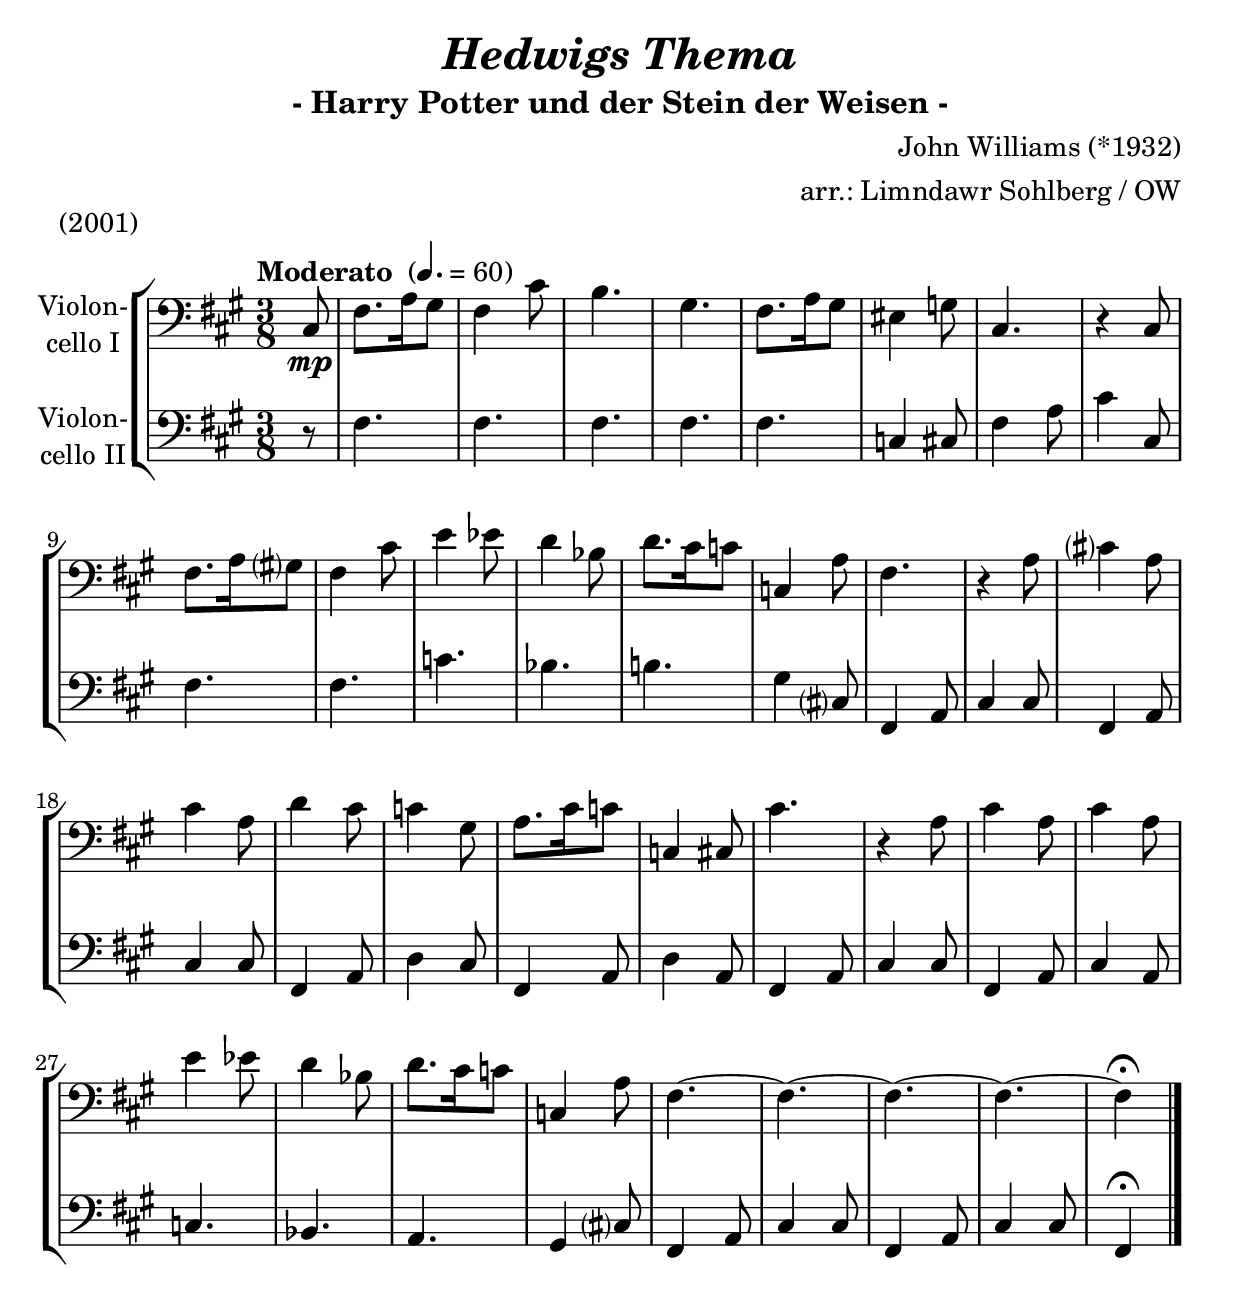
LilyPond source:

\version "2.18.2"
\include "deutsch.ly"

#(set-global-staff-size 24)

\header {
  title     = \markup \bold \italic "Hedwigs Thema"
  subtitle  = "- Harry Potter und der Stein der Weisen -"
  composer  = "John Williams (*1932)"
  arranger  = "arr.: Limndawr Sohlberg / OW"
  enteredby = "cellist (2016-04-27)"
  piece     = "(2001)"
}

voiceconsts = {
  \key e \minor
  \time 3/8
  \clef "bass"
  \tempo "Moderato " 4.=60
  % \numericTimeSignature
  \compressFullBarRests
  \set tupletSpannerDuration = #(ly:make-moment 1 4)
  % Set default beaming for all staves
%  \set Timing.beamExceptions = #'()
%  \set Timing.baseMoment     = #(ly:make-moment 1 4)
%  \set Timing.beatStructure  = #'(1 1 1 1)
}

%mifl= "oboe"
mihi= "trumpet"
mist = "string ensemble 1"
%miva = "pizzicato strings"
milo = "bassoon"
%milo = "drawbar organ"
%miba = "harpsichord"
miba = "electric bass (finger)"

va = \relative c' {
  \voiceconsts

  \partial 8 h8\mp
  e8. g16 fis8
  e4 h'8
  a4.
  fis
  e8. g16 fis8
  dis4 f8
  h,4.
  r4 h8

  e8. g16 fis?8
  e4 h'8
  d4 des8
  c4 as8
  c8. h16 b8
  b,4 g'8
  e4.
  r4 g8

  h?4 g8
  h4 g8
  c4 h8
  b4 fis8
  g8. h16 b8
  b,4 h8
  h'4.
  r4 g8

  h4 g8
  h4 g8
  d'4 des8
  c4 as8
  c8. h16 b8
  b,4 g'8
  e4.~
  e~
  
  e~
  e~
  e4\fermata \bar "|."
}

vb = \relative c' {
  \voiceconsts

  \partial 8 r8
  e4.
  e
  e
  e
  e
  b4 h8
  e4 g8
  h4 h,8

  e4.
  e
  b'
  as
  a!
  fis4 h,?8
  e,4 g8
  h4 h8

  e,4 g8
  h4 h8
  e,4 g8
  c4 h8
  e,4 g8
  c4 g8
  e4 g8
  h4 h8

  e,4 g8
  h4 g8
  b4.
  as
  g
  fis4 h?8
  e,4 g8
  h4 h8

  e,4 g8
  h4 h8
  e,4\fermata \bar "|."
}


music = \new StaffGroup <<
      \new Staff {
        \set Staff.midiInstrument = \milo
        \set Staff.instrumentName = \markup \center-column { "Violon-" "cello I" }
        \transpose e fis, { \va }
      }

      \new Staff {
        \set Staff.midiInstrument = \milo
        \set Staff.instrumentName = \markup \center-column { "Violon-" "cello II" }
        \transpose e fis, { \vb }
      }
>>

\book {
  \score {
   \music
    \layout {}
  }

  \score {
    \unfoldRepeats \music

    \midi {
      \context {
        \Score
      }
    }
  }
}
